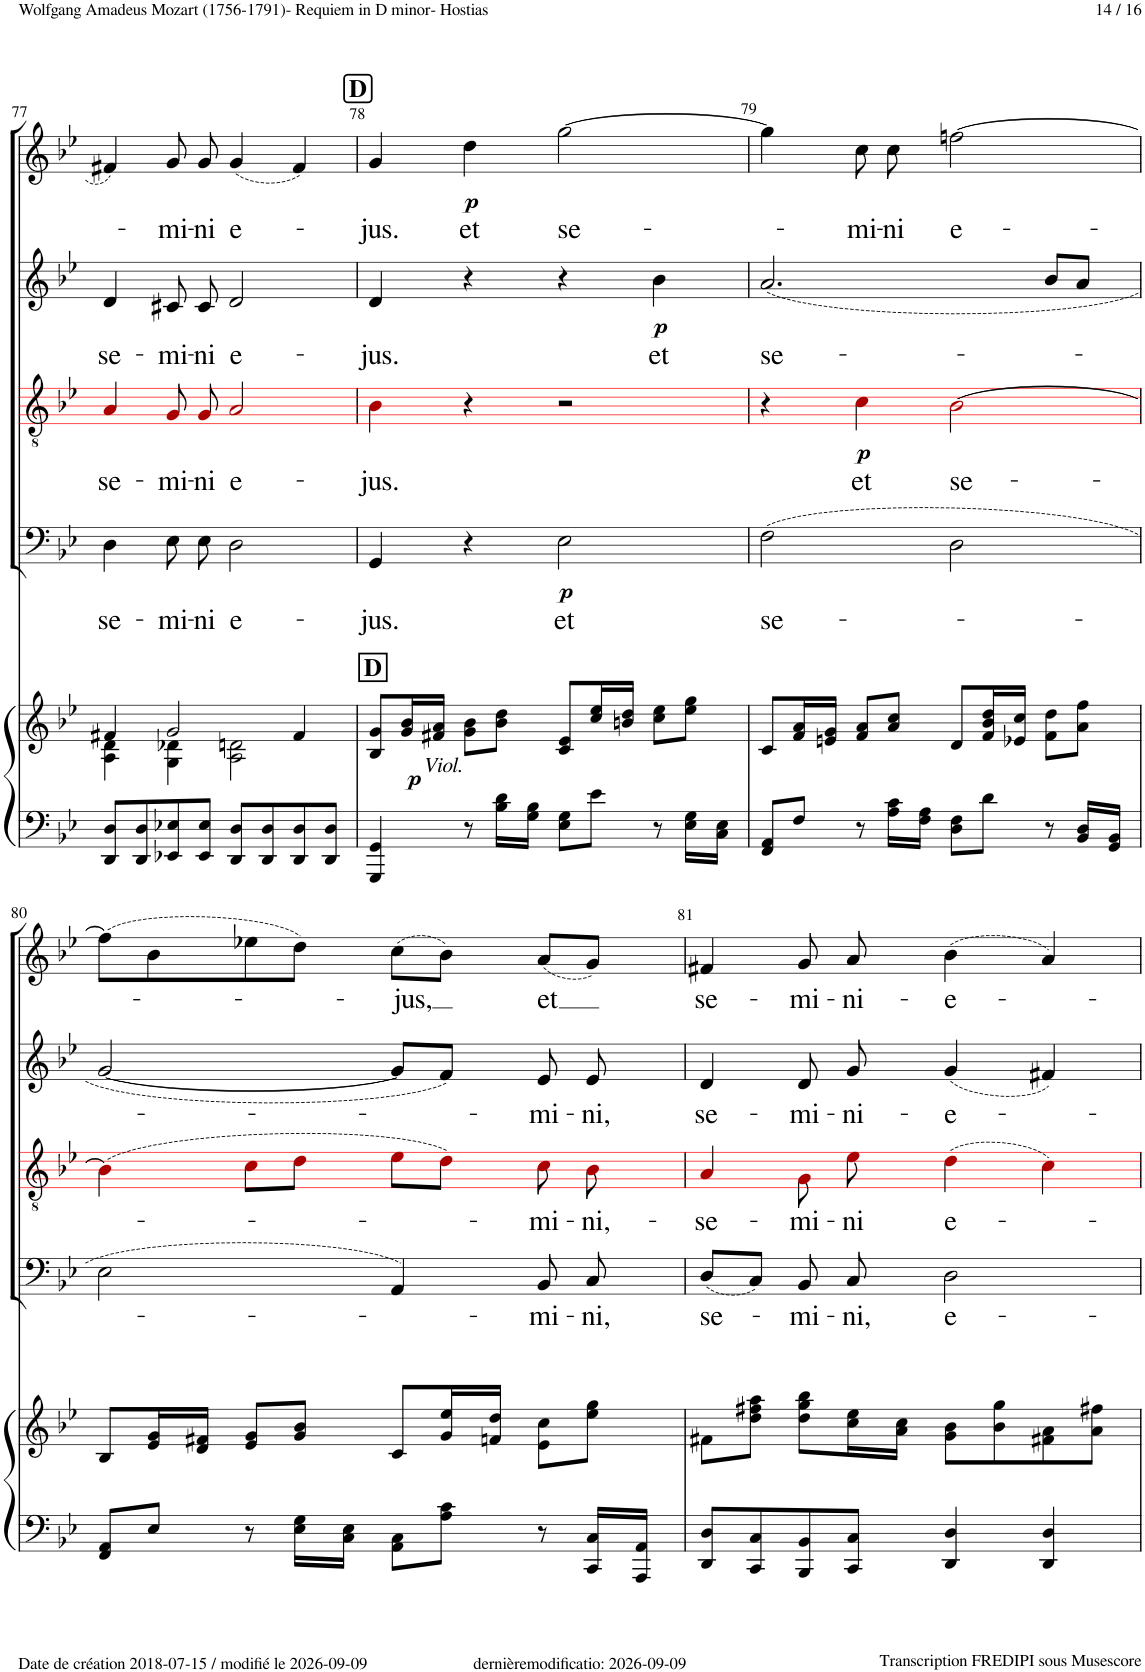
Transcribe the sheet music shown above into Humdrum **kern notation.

**kern	**kern	**dynam	**kern	**text	**dynam	**kern	**text	**dynam	**kern	**text	**dynam	**kern	**text	**dynam
*part5	*part5	*part5	*part4	*part4	*part4	*part3	*part3	*part3	*part2	*part2	*part2	*part1	*part1	*part1
*staff6	*staff5	*staff5/6	*staff4	*staff4	*staff4	*staff3	*staff3	*staff3	*staff2	*staff2	*staff2	*staff1	*staff1	*staff1
*I"Piano	*	*	*I"Bass	*	*	*I"Tenor	*	*	*I"Alto	*	*	*I"Soprano	*	*
*I'Pno	*	*	*	*	*	*	*	*	*	*	*	*	*	*
!!LO:PB:g=z
*clefF4	*clefG2	*	*clefF4	*	*	*clefGv2	*	*	*clefG2	*	*	*clefG2	*	*
*	*	*	*	*	*	*ITrd8c14	*	*	*	*	*	*	*	*
*k[b-e-]	*k[b-e-]	*	*k[b-e-]	*	*	*k[b-e-]	*	*	*k[b-e-]	*	*	*k[b-e-]	*	*
*M4/4	*M4/4	*	*M4/4	*	*	*M4/4	*	*	*M4/4	*	*	*M4/4	*	*
*met(c)	*met(c)	*	*met(c)	*	*	*met(c)	*	*	*met(c)	*	*	*met(c)	*	*
=77	=77	=77	=77	=77	=77	=77	=77	=77	=77	=77	=77	=77	=77	=77
*	*^	*	*	*	*	*	*	*	*	*	*	*	*	*
!	!	!	!	!	!LO:LY:b	!	!	!LO:LY:b	!	!	!LO:LY:b	!	!	!	!
8DD/ 8D/L	4f#X/	4A\ 4d\	.	4D!\	se-	.	4A!i/	se-	.	4d!/	se-	.	4f#X!/	.	.
8DD/ 8D/	.	.	.	.	.	.	.	.	.	.	.	.	.	.	.
!	!	!	!	!	!LO:LY:b	!	!	!LO:LY:b	!	!	!LO:LY:b	!	!	!LO:LY:b	!
8EE-X/ 8E-X/	2g/	4G\ 4d-X\	.	8E-!\	-mi-	.	8G!i/	-mi-	.	8c#X!/	-mi-	.	8g!/	-mi-	.
!	!	!	!	!	!LO:LY:b	!	!	!LO:LY:b	!	!	!LO:LY:b	!	!	!LO:LY:b	!
8EE-/ 8E-/J	.	.	.	8E-!\	-ni	.	8G!i/	-ni	.	8c#!/	-ni	.	8g!/	-ni	.
!	!	!	!	!	!LO:LY:b	!	!	!LO:LY:b	!	!	!LO:LY:b	!	!	!LO:LY:b	!
8DD/ 8D/L	.	2A\ 2dn\	.	2D!\	e-	.	2A!i/	e-	.	2d!/	e-	.	(4g!/	e-	.
8DD/ 8D/	.	.	.	.	.	.	.	.	.	.	.	.	.	.	.
8DD/ 8D/	4f#/	.	.	.	.	.	.	.	.	.	.	.	4f#!/)	.	.
8DD/ 8D/J	.	.	.	.	.	.	.	.	.	.	.	.	.	.	.
*	*v	*v	*	*	*	*	*	*	*	*	*	*	*	*	*
!!LO:REH:place=s1:a:B:cj:fs=14:t=D
=78	=78	=78	=78	=78	=78	=78	=78	=78	=78	=78	=78	=78	=78	=78
!	!LO:TX:a:B:t=D	!	!	!	!	!	!	!	!	!	!	!	!	!
!	!	!	!	!LO:LY:b	!	!	!LO:LY:b	!	!	!LO:LY:b	!	!	!LO:LY:b	!
4GGG/ 4GG/	8B-/ 8g/L	.	4GG!/	-jus.	.	4B-!i\	-jus.	.	4d!/	-jus.	.	4g'~!/	-jus.	.
!	!LO:TX:b:i:t=Viol.	!	!	!	!	!	!	!	!	!	!	!	!	!
!	!	!LO:DY:b	!	!	!	!	!	!	!	!	!	!	!	!
.	16g/ 16b-/L	p	.	.	.	.	.	.	.	.	.	.	.	.
.	16f#X/ 16a/JJ	.	.	.	.	.	.	.	.	.	.	.	.	.
!	!	!	!	!	!	!	!	!	!	!	!	!	!LO:LY:b	!LO:DY:b
8r	8g\ 8b-\L	.	4r	.	.	4r	.	.	4r	.	.	4dd!\	et	p
16B-\ 16d\LL	8b-\ 8dd\J	.	.	.	.	.	.	.	.	.	.	.	.	.
16G\ 16B-\JJ	.	.	.	.	.	.	.	.	.	.	.	.	.	.
!	!	!	!	!LO:LY:b	!LO:DY:b	!	!	!	!	!	!	!	!LO:LY:b	!
8E-\ 8G\L	8c/ 8e-/L	.	2E-!\	et	p	2r	.	.	4r	.	.	[2gg!\	se-	.
8e-\J	16cc/ 16ee-/L	.	.	.	.	.	.	.	.	.	.	.	.	.
.	16bn/ 16dd/JJ	.	.	.	.	.	.	.	.	.	.	.	.	.
!	!	!	!	!	!	!	!	!	!	!LO:LY:b	!LO:DY:b	!	!	!
8r	8cc\ 8ee-\L	.	.	.	.	.	.	.	4b-!\	et	p	.	.	.
16E-\ 16G\LL	8ee-\ 8gg\J	.	.	.	.	.	.	.	.	.	.	.	.	.
16C\ 16E-\JJ	.	.	.	.	.	.	.	.	.	.	.	.	.	.
=79	=79	=79	=79	=79	=79	=79	=79	=79	=79	=79	=79	=79	=79	=79
!	!	!	!	!LO:LY:b	!	!	!	!	!	!LO:LY:b	!	!	!	!
8FF/ 8AA/L	8c/L	.	(2F!\	se-	.	4r	.	.	(2.a!/	se-	.	4gg!\]	.	.
8F/J	16f/ 16a/L	.	.	.	.	.	.	.	.	.	.	.	.	.
.	16en/ 16g/JJ	.	.	.	.	.	.	.	.	.	.	.	.	.
!	!	!	!	!	!	!	!LO:LY:b	!LO:DY:b	!	!	!	!	!LO:LY:b	!
8r	8f/ 8a/L	.	.	.	.	4c!i\	et	p	.	.	.	8cc!\	-mi-	.
!	!	!	!	!	!	!	!	!	!	!	!	!	!LO:LY:b	!
16A\ 16c\LL	8a/ 8cc/J	.	.	.	.	.	.	.	.	.	.	8cc!\	-ni	.
16F\ 16A\JJ	.	.	.	.	.	.	.	.	.	.	.	.	.	.
!	!	!	!	!	!	!	!LO:LY:b	!	!	!	!	!	!LO:LY:b	!
8D\ 8F\L	8d/L	.	2D!\	.	.	[2B-!i\	se-	.	.	.	.	[2ffn!\	e-	.
8d\J	16f/ 16b-/ 16dd/L	.	.	.	.	.	.	.	.	.	.	.	.	.
.	16e-X/ 16cc/JJ	.	.	.	.	.	.	.	.	.	.	.	.	.
8r	8f\ 8dd\L	.	.	.	.	.	.	.	8b-!/L	.	.	.	.	.
16BB-/ 16D/LL	8a\ 8ff\J	.	.	.	.	.	.	.	8a!/J	.	.	.	.	.
16GG/ 16BB-/JJ	.	.	.	.	.	.	.	.	.	.	.	.	.	.
!!LO:LB:g=z
=80	=80	=80	=80	=80	=80	=80	=80	=80	=80	=80	=80	=80	=80	=80
8FF/ 8AA/L	8B-/L	.	2E-!\	.	.	(4B-!i\]	.	.	[2g!/	.	.	(8ff!\L]	.	.
8E-/J	16e-/ 16g/L	.	.	.	.	.	.	.	.	.	.	8b-!\	.	.
.	16d/ 16f#X/JJ	.	.	.	.	.	.	.	.	.	.	.	.	.
8r	8e-/ 8g/L	.	.	.	.	8c!i\L	.	.	.	.	.	8ee-X!\	.	.
16E-\ 16G\LL	8g/ 8b-/J	.	.	.	.	8d!i\J	.	.	.	.	.	8dd!\J)	.	.
16C\ 16E-\JJ	.	.	.	.	.	.	.	.	.	.	.	.	.	.
!	!	!	!	!	!	!	!	!	!	!	!	!	!LO:LY:b	!
8AA\ 8C\L	8c/L	.	4AA!/)	.	.	8e-!i\L	.	.	8g!/L]	.	.	(8cc!\L	-jus,	.
8A\ 8c\J	16g/ 16ee-/L	.	.	.	.	8d!i\J)	.	.	8f!/J)	.	.	8b-'~!\J)	.	.
.	16fn/ 16dd/JJ	.	.	.	.	.	.	.	.	.	.	.	.	.
!	!	!	!	!LO:LY:b	!	!	!LO:LY:b	!	!	!LO:LY:b	!	!	!LO:LY:b	!
8r	8e-\ 8cc\L	.	8BB-!/	-mi-	.	8c!i\	-mi-	.	8e-!/	-mi-	.	(8a!/L	et	.
!	!	!	!	!LO:LY:b	!	!	!LO:LY:b	!	!	!LO:LY:b	!	!	!	!
16CC/ 16C/LL	8ee-\ 8gg\J	.	8C'~!/	-ni,	.	8B-'~!i\	-ni,-	.	8e-'~!/	-ni,	.	8g!/J)	.	.
16AAA/ 16AA/JJ	.	.	.	.	.	.	.	.	.	.	.	.	.	.
=81	=81	=81	=81	=81	=81	=81	=81	=81	=81	=81	=81	=81	=81	=81
!	!	!	!	!LO:LY:b	!	!	!LO:LY:b	!	!	!LO:LY:b	!	!	!LO:LY:b	!
8DD/ 8D/L	8f#X\L	.	(8D!/L	se-	.	4A!i/	-se-	.	4d!/	se-	.	4f#X!/	se-	.
8CC/ 8C/	8dd\ 8ff#X\ 8aa\J	.	8C!/J)	.	.	.	.	.	.	.	.	.	.	.
!	!	!	!	!LO:LY:b	!	!	!LO:LY:b	!	!	!LO:LY:b	!	!	!LO:LY:b	!
8BBB-/ 8BB-/	8dd\ 8gg\ 8bb-\L	.	8BB-!/	-mi-	.	8G!i\	-mi-	.	8d!/	-mi-	.	8g!/	-mi-	.
!	!	!	!	!LO:LY:b	!	!	!LO:LY:b	!	!	!LO:LY:b	!	!	!LO:LY:b	!
8CC/ 8C/J	16cc\ 16ee-\L	.	8C!/	-ni,	.	8e-!i\	-ni	.	8g!/	-ni-	.	8a!/	-ni-	.
.	16a\ 16cc\JJ	.	.	.	.	.	.	.	.	.	.	.	.	.
!	!	!	!	!LO:LY:b	!	!	!LO:LY:b	!	!	!LO:LY:b	!	!	!LO:LY:b	!
4DD/ 4D/	8g\ 8b-\L	.	2D!\	e-	.	(4d!i\	e-	.	(4g!/	-e-	.	(4b-!\	-e-	.
.	8b-\ 8gg\	.	.	.	.	.	.	.	.	.	.	.	.	.
4DD/ 4D/	8f#X\ 8a\	.	.	.	.	4c!i\)	.	.	4f#X!/)	.	.	4a!/)	.	.
.	8a\ 8ff#X\J	.	.	.	.	.	.	.	.	.	.	.	.	.
=	=	=	=	=	=	=	=	=	=	=	=	=	=	=
*-	*-	*-	*-	*-	*-	*-	*-	*-	*-	*-	*-	*-	*-	*-
